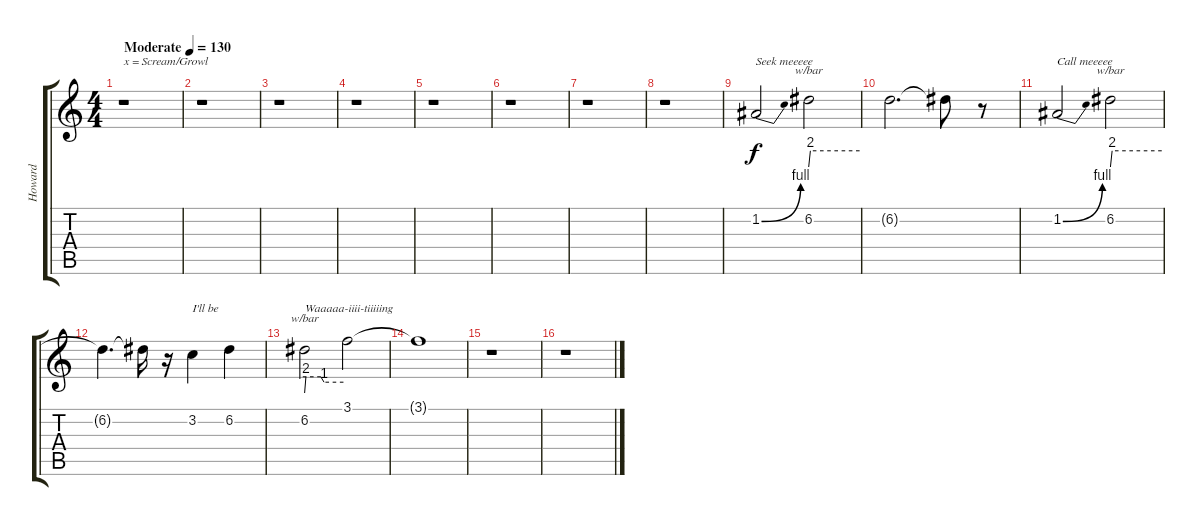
\track ("Howard " "Howard ") {solo instrument distortionguitar}
\staff {score tabs}
\tuning (D4 A3 F3 C3 G2 C2) {hide}
\ts (4 4)
\tempo (130 "Moderate")
\clef g2
\ks c
r.1{txt "x = Scream/Growl" dy f instrument distortionguitar} |
r.1 |
r.1 |
r.1 |
r.1 |
r.1 |
r.1 |
r.1 |
1.2{be (bend 0 0 60 4)}.2{txt "Seek meeeee"} 6.2.2{tbe (custom default 0 0 2 8 60 8)} |
6.2{t}.2{d} 6.2{t}.8 r.8 |
1.2{be (bend 0 0 60 4)}.2{txt "Call meeeee"} 6.2.2{tbe (custom default 0 0 2 8 60 8)} |
6.2{t}.4{d} 6.2{t}.16 r.16 3.2.4{txt "I'll be"} 6.2.4 |
6.2.2{tbe (custom default 0 0 2 8 25 8 30 4 60 4) txt "Waaaaa-iiii-tiiiiing"} 3.1.2 |
3.1{t}.1 |
r.1 |
r.1
